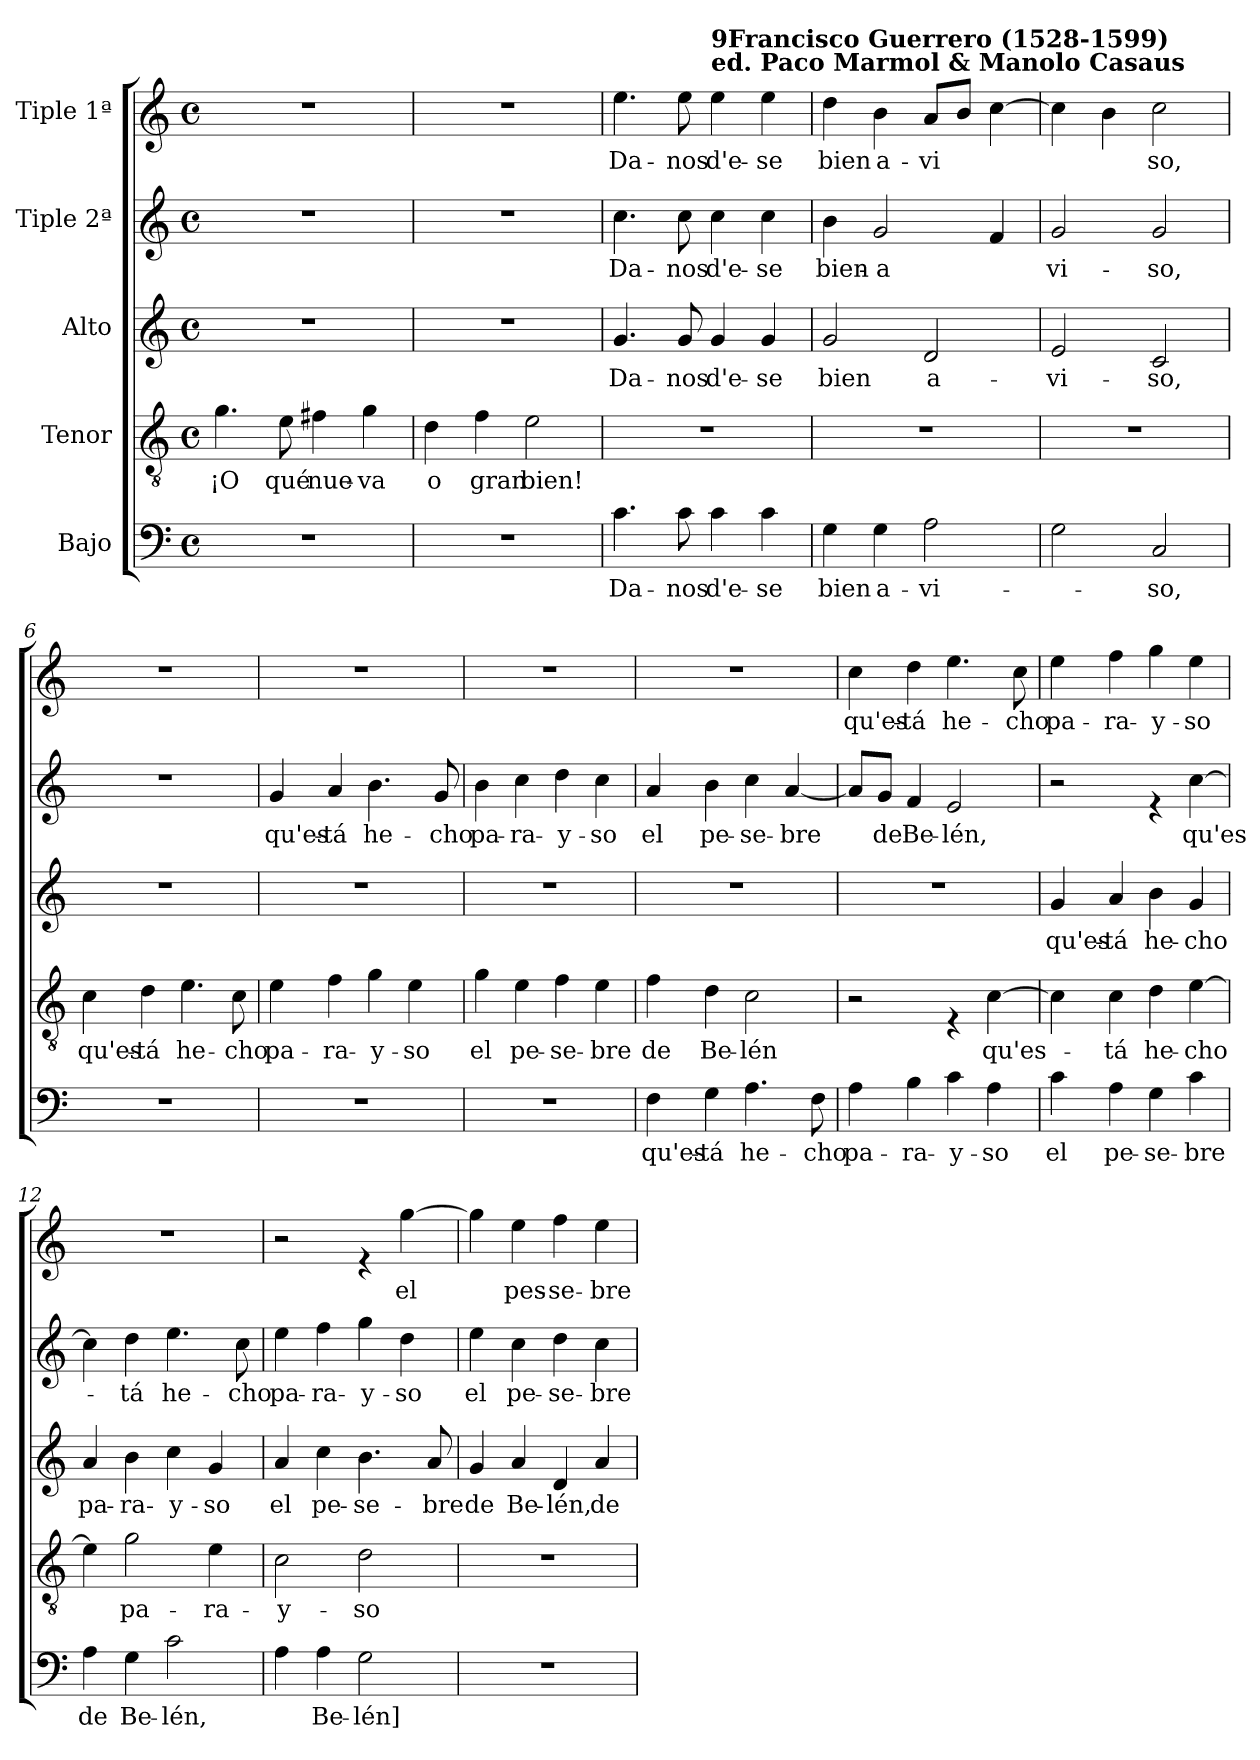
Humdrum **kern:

**kern	**text	**kern	**text	**kern	**text	**kern	**text	**kern	**text
*part5	*part5	*part4	*part4	*part3	*part3	*part2	*part2	*part1	*part1
*staff5	*staff5	*staff4	*staff4	*staff3	*staff3	*staff2	*staff2	*staff1	*staff1
*I"Bajo	*	*I"Tenor	*	*I"Alto	*	*I"Tiple 2ª	*	*I"Tiple 1ª	*
*clefF4	*	*clefGv2	*	*clefG2	*	*clefG2	*	*clefG2	*
*k[]	*	*k[]	*	*k[]	*	*k[]	*	*k[]	*
*C:	*	*C:	*	*C:	*	*C:	*	*C:	*
*M4/4	*	*M4/4	*	*M4/4	*	*M4/4	*	*M4/4	*
*met(c)	*	*met(c)	*	*met(c)	*	*met(c)	*	*met(c)	*
=1	=1	=1	=1	=1	=1	=1	=1	=1	=1
!	!	!	!LO:LY:b	!	!	!	!	!	!
1r	.	4.g\	¡O	1r	.	1r	.	1r	.
!	!	!	!LO:LY:b	!	!	!	!	!	!
.	.	8e\	qué	.	.	.	.	.	.
!	!	!	!LO:LY:b	!	!	!	!	!	!
.	.	4f#X\	nue-	.	.	.	.	.	.
!	!	!	!LO:LY:b	!	!	!	!	!	!
.	.	4g\	-va	.	.	.	.	.	.
=2	=2	=2	=2	=2	=2	=2	=2	=2	=2
!	!	!	!LO:LY:b	!	!	!	!	!	!
1r	.	4d\	o	1r	.	1r	.	1r	.
!	!	!	!LO:LY:b	!	!	!	!	!	!
.	.	4f\	gran	.	.	.	.	.	.
!	!	!	!LO:LY:b	!	!	!	!	!	!
.	.	2e\	bien!	.	.	.	.	.	.
=3	=3	=3	=3	=3	=3	=3	=3	=3	=3
!	!LO:LY:b	!	!	!	!LO:LY:b	!	!LO:LY:b	!	!LO:LY:b
4.c\	Da-	1r	.	4.g/	Da-	4.cc\	Da-	4.ee\	Da-
!	!LO:LY:b	!	!	!	!LO:LY:b	!	!LO:LY:b	!	!LO:LY:b
8c\	-nos	.	.	8g/	-nos	8cc\	-nos	8ee\	-nos
!	!	!	!	!	!	!	!	!LO:TX:a:B:t=9Francisco Guerrero (1528-1599)\ned. Paco Marmol & Manolo Casaus	!
!	!LO:LY:b	!	!	!	!LO:LY:b	!	!LO:LY:b	!	!LO:LY:b
4c\	d'e-	.	.	4g/	d'e-	4cc\	d'e-	4ee\	d'e-
!	!LO:LY:b	!	!	!	!LO:LY:b	!	!LO:LY:b	!	!LO:LY:b
4c\	-se	.	.	4g/	-se	4cc\	-se	4ee\	-se
=4	=4	=4	=4	=4	=4	=4	=4	=4	=4
!	!LO:LY:b	!	!	!	!LO:LY:b	!	!LO:LY:b	!	!LO:LY:b
4G\	bien	1r	.	2g/	bien	4b\	bien-	4dd\	bien
!	!LO:LY:b	!	!	!	!	!	!LO:LY:b	!	!LO:LY:b
4G\	a-	.	.	.	.	2g/	-a	4b\	a-
!	!LO:LY:b	!	!	!	!LO:LY:b	!	!	!	!LO:LY:b
2A\	-vi-	.	.	2d/	a-	.	.	8a/L	-vi
.	.	.	.	.	.	.	.	8b/J	.
.	.	.	.	.	.	4f/	.	[>4cc\	.
!!LO:LB:g=z
=5	=5	=5	=5	=5	=5	=5	=5	=5	=5
!	!	!	!	!	!LO:LY:b	!	!LO:LY:b	!	!
2G\	.	1r	.	2e/	-vi-	2g/	vi-	4cc\]	.
.	.	.	.	.	.	.	.	4b\	.
!	!LO:LY:b	!	!	!	!LO:LY:b	!	!LO:LY:b	!	!LO:LY:b
2C/	-so,	.	.	2c/	-so,	2g/	-so,	2cc\	so,
=6	=6	=6	=6	=6	=6	=6	=6	=6	=6
!	!	!	!LO:LY:b	!	!	!	!	!	!
1r	.	4c\	qu'es-	1r	.	1r	.	1r	.
!	!	!	!LO:LY:b	!	!	!	!	!	!
.	.	4d\	-tá	.	.	.	.	.	.
!	!	!	!LO:LY:b	!	!	!	!	!	!
.	.	4.e\	he-	.	.	.	.	.	.
!	!	!	!LO:LY:b	!	!	!	!	!	!
.	.	8c\	-cho	.	.	.	.	.	.
=7	=7	=7	=7	=7	=7	=7	=7	=7	=7
!	!	!	!LO:LY:b	!	!	!	!LO:LY:b	!	!
1r	.	4e\	pa-	1r	.	4g/	qu'es-	1r	.
!	!	!	!LO:LY:b	!	!	!	!LO:LY:b	!	!
.	.	4f\	-ra-	.	.	4a/	-tá	.	.
!	!	!	!LO:LY:b	!	!	!	!LO:LY:b	!	!
.	.	4g\	-y-	.	.	4.b\	he-	.	.
!	!	!	!LO:LY:b	!	!	!	!	!	!
.	.	4e\	-so	.	.	.	.	.	.
!	!	!	!	!	!	!	!LO:LY:b	!	!
.	.	.	.	.	.	8g/	-cho	.	.
=8	=8	=8	=8	=8	=8	=8	=8	=8	=8
!	!	!	!LO:LY:b	!	!	!	!LO:LY:b	!	!
1r	.	4g\	el	1r	.	4b\	pa-	1r	.
!	!	!	!LO:LY:b	!	!	!	!LO:LY:b	!	!
.	.	4e\	pe-	.	.	4cc\	-ra-	.	.
!	!	!	!LO:LY:b	!	!	!	!LO:LY:b	!	!
.	.	4f\	-se-	.	.	4dd\	-y-	.	.
!	!	!	!LO:LY:b	!	!	!	!LO:LY:b	!	!
.	.	4e\	-bre	.	.	4cc\	-so	.	.
=9	=9	=9	=9	=9	=9	=9	=9	=9	=9
!	!LO:LY:b	!	!LO:LY:b	!	!	!	!LO:LY:b	!	!
4F\	qu'es-	4f\	de	1r	.	4a/	el	1r	.
!	!LO:LY:b	!	!LO:LY:b	!	!	!	!LO:LY:b	!	!
4G\	-tá	4d\	Be-	.	.	4b\	pe-	.	.
!	!LO:LY:b	!	!LO:LY:b	!	!	!	!LO:LY:b	!	!
4.A\	he-	2c\	-lén	.	.	4cc\	-se-	.	.
!	!	!	!	!	!	!	!LO:LY:b	!	!
.	.	.	.	.	.	[<4a/	-bre	.	.
!	!LO:LY:b	!	!	!	!	!	!	!	!
8F\	-cho	.	.	.	.	.	.	.	.
!!LO:LB:g=z
=10	=10	=10	=10	=10	=10	=10	=10	=10	=10
!	!LO:LY:b	!	!	!	!	!	!	!	!LO:LY:b
4A\	pa-	2r	.	1r	.	8a/L]	.	4cc\	qu'es-
!	!	!	!	!	!	!	!LO:LY:b	!	!
.	.	.	.	.	.	8g/J	de	.	.
!	!LO:LY:b	!	!	!	!	!	!LO:LY:b	!	!LO:LY:b
4B\	-ra-	.	.	.	.	4f/	Be-	4dd\	-tá
!	!LO:LY:b	!	!	!	!	!	!LO:LY:b	!	!LO:LY:b
4c\	-y-	4rE	.	.	.	2e/	-lén,	4.ee\	he-
!	!LO:LY:b	!	!LO:LY:b	!	!	!	!	!	!
4A\	-so	[>4c\	qu'es-	.	.	.	.	.	.
!	!	!	!	!	!	!	!	!	!LO:LY:b
.	.	.	.	.	.	.	.	8cc\	-cho
=11	=11	=11	=11	=11	=11	=11	=11	=11	=11
!	!LO:LY:b	!	!	!	!LO:LY:b	!	!	!	!LO:LY:b
4c\	el	4c\]	.	4g/	qu'es-	2r	.	4ee\	pa-
!	!LO:LY:b	!	!LO:LY:b	!	!LO:LY:b	!	!	!	!LO:LY:b
4A\	pe-	4c\	-tá	4a/	-tá	.	.	4ff\	-ra-
!	!LO:LY:b	!	!LO:LY:b	!	!LO:LY:b	!	!	!	!LO:LY:b
4G\	-se-	4d\	he-	4b\	he-	4re	.	4gg\	-y-
!	!LO:LY:b	!	!LO:LY:b	!	!LO:LY:b	!	!LO:LY:b	!	!LO:LY:b
4c\	-bre	[>4e\	-cho	4g/	-cho	[>4cc\	qu'es-	4ee\	-so
=12	=12	=12	=12	=12	=12	=12	=12	=12	=12
!	!LO:LY:b	!	!	!	!LO:LY:b	!	!	!	!
4A\	de	4e\]	.	4a/	pa-	4cc\]	.	1r	.
!	!LO:LY:b	!	!LO:LY:b	!	!LO:LY:b	!	!LO:LY:b	!	!
4G\	Be-	2g\	pa-	4b\	-ra-	4dd\	-tá	.	.
!	!LO:LY:b	!	!	!	!LO:LY:b	!	!LO:LY:b	!	!
2c\	-lén,	.	.	4cc\	-y-	4.ee\	he-	.	.
!	!	!	!LO:LY:b	!	!LO:LY:b	!	!	!	!
.	.	4e\	-ra-	4g/	-so	.	.	.	.
!	!	!	!	!	!	!	!LO:LY:b	!	!
.	.	.	.	.	.	8cc\	-cho	.	.
=13	=13	=13	=13	=13	=13	=13	=13	=13	=13
!	!	!	!LO:LY:b	!	!LO:LY:b	!	!LO:LY:b	!	!
4A\	.	2c\	-y-	4a/	el	4ee\	pa-	2r	.
!	!LO:LY:b	!	!	!	!LO:LY:b	!	!LO:LY:b	!	!
4A\	Be-	.	.	4cc\	pe-	4ff\	-ra-	.	.
!	!LO:LY:b	!	!LO:LY:b	!	!LO:LY:b	!	!LO:LY:b	!	!
2G\	-lén]	2d\	-so	4.b\	-se-	4gg\	-y-	4re	.
!	!	!	!	!	!	!	!LO:LY:b	!	!LO:LY:b
.	.	.	.	.	.	4dd\	-so	[>4gg\	el
!	!	!	!	!	!LO:LY:b	!	!	!	!
.	.	.	.	8a/	-bre	.	.	.	.
=14	=14	=14	=14	=14	=14	=14	=14	=14	=14
!	!	!	!	!	!LO:LY:b	!	!LO:LY:b	!	!
1r	.	1r	.	4g/	de	4ee\	el	4gg\]	.
!	!	!	!	!	!LO:LY:b	!	!LO:LY:b	!	!LO:LY:b
.	.	.	.	4a/	Be-	4cc\	pe-	4ee\	pes-
!	!	!	!	!	!LO:LY:b	!	!LO:LY:b	!	!LO:LY:b
.	.	.	.	4d/	-lén,	4dd\	-se-	4ff\	-se-
!	!	!	!	!	!LO:LY:b	!	!LO:LY:b	!	!LO:LY:b
.	.	.	.	4a/	de	4cc\	-bre	4ee\	-bre
=	=	=	=	=	=	=	=	=	=
*-	*-	*-	*-	*-	*-	*-	*-	*-	*-
